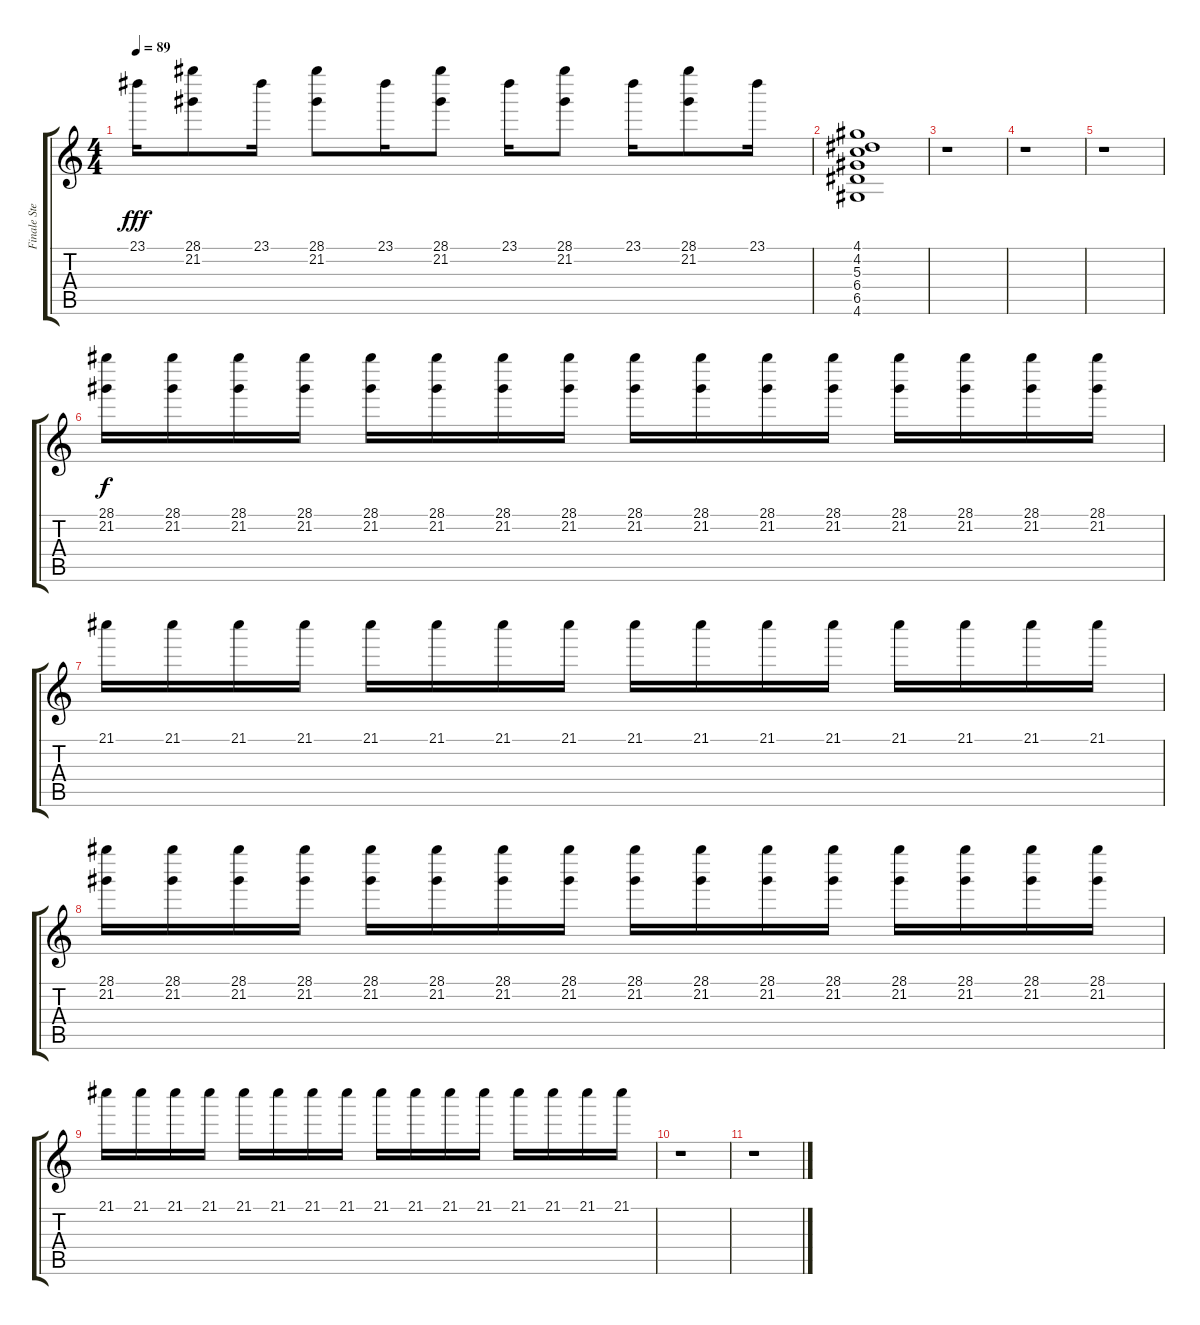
\track ("Finale Steel Guitar" "Finale Ste") {instrument acousticguitarsteel}
\staff {score tabs}
\tuning (E4 B3 G3 D3 A2 E2) {hide}
\ts (4 4)
\tempo 89
\clef g2
\ks c
23.1.16{dy fff} (28.1 21.2).8 23.1.16 (28.1 21.2).8 23.1.16 (28.1 21.2).8 23.1.16 (28.1 21.2).8 23.1.16 (28.1 21.2).8 23.1.16 |
(4.1 4.2 5.3 6.4 6.5 4.6).1 |
r.1 |
r.1 |
r.1 |
(28.1 21.2).16{dy f} (28.1 21.2).16 (28.1 21.2).16 (28.1 21.2).16 (28.1 21.2).16 (28.1 21.2).16 (28.1 21.2).16 (28.1 21.2).16 (28.1 21.2).16 (28.1 21.2).16 (28.1 21.2).16 (28.1 21.2).16 (28.1 21.2).16 (28.1 21.2).16 (28.1 21.2).16 (28.1 21.2).16 |
21.1.16 21.1.16 21.1.16 21.1.16 21.1.16 21.1.16 21.1.16 21.1.16 21.1.16 21.1.16 21.1.16 21.1.16 21.1.16 21.1.16 21.1.16 21.1.16 |
(28.1 21.2).16 (28.1 21.2).16 (28.1 21.2).16 (28.1 21.2).16 (28.1 21.2).16 (28.1 21.2).16 (28.1 21.2).16 (28.1 21.2).16 (28.1 21.2).16 (28.1 21.2).16 (28.1 21.2).16 (28.1 21.2).16 (28.1 21.2).16 (28.1 21.2).16 (28.1 21.2).16 (28.1 21.2).16 |
21.1.16 21.1.16 21.1.16 21.1.16 21.1.16 21.1.16 21.1.16 21.1.16 21.1.16 21.1.16 21.1.16 21.1.16 21.1.16 21.1.16 21.1.16 21.1.16 |
r.1 |
r.1
